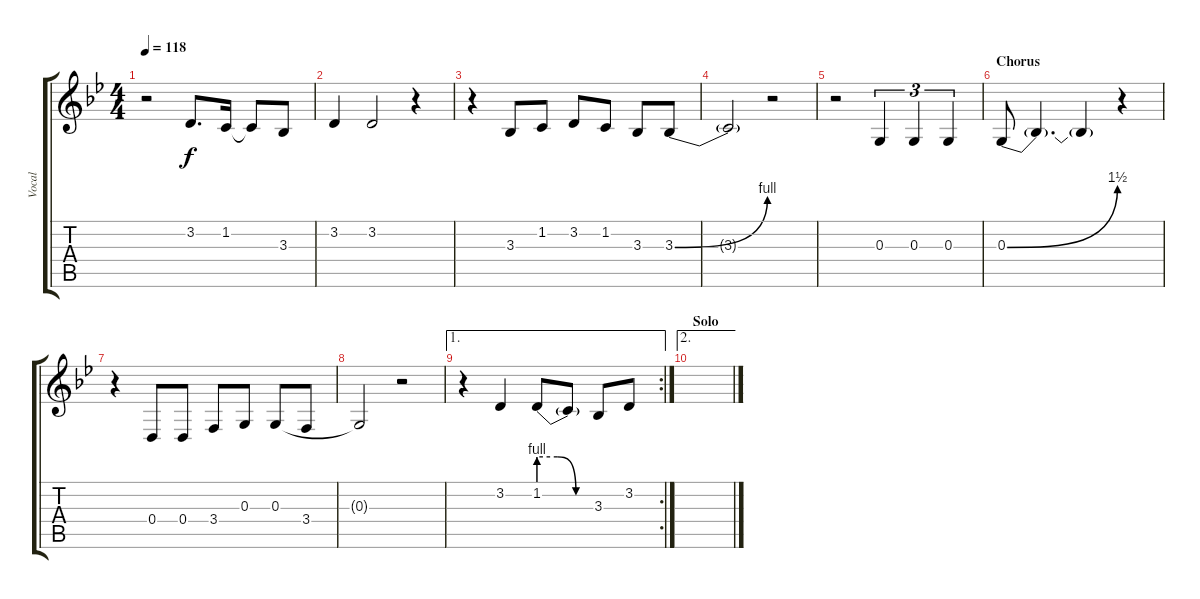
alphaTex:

\track ("Vocal" "Vocal") {instrument tenorsax}
\staff {score tabs}
\tuning (E4 B3 G3 D3 A2 E2) {hide}
\ts (4 4)
\tempo 118
\clef g2
\ks gminor
r.2{dy f} 3.2.8{d} 1.2.16 1.2{t}.8 3.3.8 |
3.2.4 3.2.2 r.4 |
r.4 3.3.8 1.2.8 3.2.8 1.2.8 3.3.8 3.3{be (bend 0 0 60 4)}.8 |
3.3{t}.2 r.2 |
r.2 0.3.4{tu (3 2)} 0.3.4{tu (3 2)} 0.3.4{tu (3 2)} |
\section ("" "Chorus")
0.3{be (bend 0 0 60 6)}.8 0.3{t}.4{d} 0.3{t}.4 r.4 |
r.4 0.4.8 0.4.8 3.4.8 0.3.8 0.3.8 3.4.8 |
0.3{t}.2 r.2 |
\ae 1
\rc 2
r.4 3.2.4 1.2{be (custom 0 4 20 4 40 0 60 0)}.8 1.2{t}.8 3.3.8 3.2.8 |
\ae 2
\section ("" "Solo")
